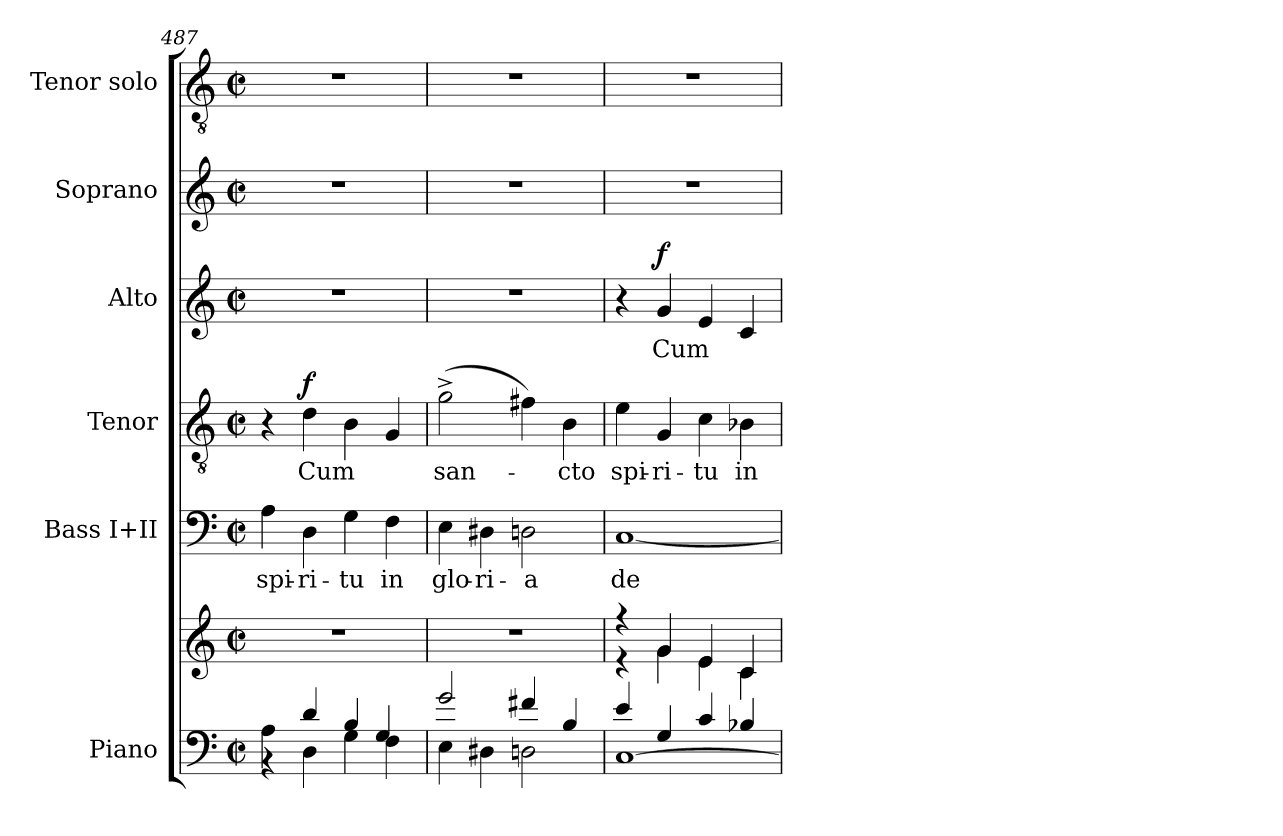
**kern	**kern	**kern	**text	**kern	**text	**dynam	**kern	**text	**dynam	**kern	**kern
*part6	*part6	*part5	*part5	*part4	*part4	*part4	*part3	*part3	*part3	*part2	*part1
*staff7	*staff6	*staff5	*staff5	*staff4	*staff4	*staff4	*staff3	*staff3	*staff3	*staff2	*staff1
*I"Piano	*	*I"Bass I+II	*	*I"Tenor	*	*	*I"Alto	*	*	*I"Soprano	*I"Tenor solo
*I'Pno.	*	*I'B.I+II	*	*I'T.	*	*	*I'A.	*	*	*I'S.	*I'T.s
*clefF4	*clefG2	*clefF4	*	*clefGv2	*	*	*clefG2	*	*	*clefG2	*clefGv2
*k[]	*k[]	*k[]	*	*k[]	*	*	*k[]	*	*	*k[]	*k[]
*M2/2	*M2/2	*M2/2	*	*M2/2	*	*	*M2/2	*	*	*M2/2	*M2/2
*met(c|)	*met(c|)	*met(c|)	*	*met(c|)	*	*	*met(c|)	*	*	*met(c|)	*met(c|)
=487	=487	=487	=487	=487	=487	=487	=487	=487	=487	=487	=487
*^	*	*	*	*	*	*	*	*	*	*	*
4A\	4r	1r	4A\	spi-	4r	.	.	1r	.	.	1r	1r
!	!	!	!	!	!	!	!LO:DY:a	!	!	!	!	!
4D\	4d/	.	4D\	-ri-	4d\	Cum	f	.	.	.	.	.
4G\	4B/	.	4G\	-tu	4B\	.	.	.	.	.	.	.
4F\	4G/	.	4F\	in	4G/	.	.	.	.	.	.	.
=488	=488	=488	=488	=488	=488	=488	=488	=488	=488	=488	=488	=488
4E\	2g/	1r	4E\	glo-	(2g^\	san-	.	1r	.	.	1r	1r
4D#X\	.	.	4D#X\	-ri-	.	.	.	.	.	.	.	.
2Dn\	4f#X/	.	2Dn\	-a	4f#X\)	.	.	.	.	.	.	.
.	4B/	.	.	.	4B\	-cto	.	.	.	.	.	.
=489	=489	=489	=489	=489	=489	=489	=489	=489	=489	=489	=489	=489
*	*	*^	*	*	*	*	*	*	*	*	*	*
[1C	4e/	4r	4r	[1C	de-	4e\	spi-	.	4r	.	.	1r	1r
!	!	!	!	!	!	!	!	!	!	!	!LO:DY:a	!	!
.	4G/	4g/	4g\	.	.	4G/	-ri-	.	4g/	Cum	f	.	.
.	4c/	4e/	4e\	.	.	4c\	-tu	.	4e/	.	.	.	.
.	4B-X/	4c/	4c\	.	.	4B-X\	in	.	4c/	.	.	.	.
*v	*v	*	*	*	*	*	*	*	*	*	*	*	*
*	*v	*v	*	*	*	*	*	*	*	*	*	*
=	=	=	=	=	=	=	=	=	=	=	=
*-	*-	*-	*-	*-	*-	*-	*-	*-	*-	*-	*-
